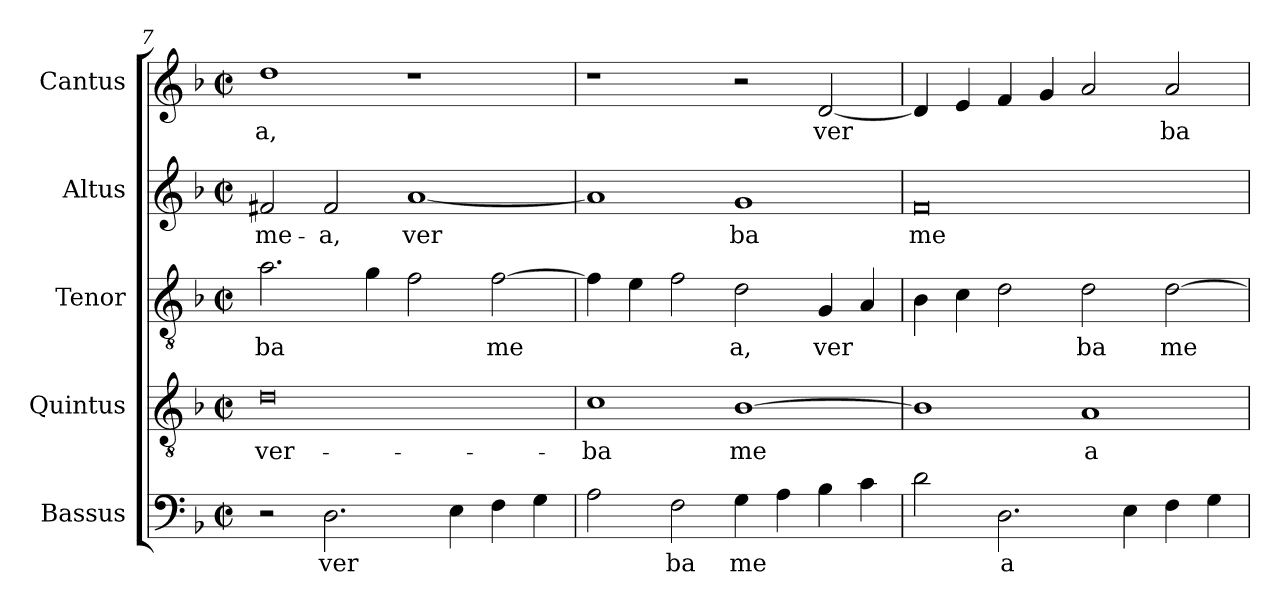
**kern	**text	**kern	**text	**kern	**text	**kern	**text	**kern	**text
*part5	*part5	*part4	*part4	*part3	*part3	*part2	*part2	*part1	*part1
*staff5	*staff5	*staff4	*staff4	*staff3	*staff3	*staff2	*staff2	*staff1	*staff1
*I"Bassus	*	*I"Quintus	*	*I"Tenor	*	*I"Altus	*	*I"Cantus	*
*clefF4	*	*clefGv2	*	*clefGv2	*	*clefG2	*	*clefG2	*
*k[b-]	*	*k[b-]	*	*k[b-]	*	*k[b-]	*	*k[b-]	*
*F:	*	*F:	*	*F:	*	*F:	*	*F:	*
*M2/2	*	*M2/2	*	*M2/2	*	*M2/2	*	*M2/2	*
*met(c|)	*	*met(c|)	*	*met(c|)	*	*met(c|)	*	*met(c|)	*
=7	=7	=7	=7	=7	=7	=7	=7	=7	=7
!	!	!	!LO:LY:b	!	!LO:LY:b	!	!LO:LY:b	!	!LO:LY:b:cj
2r	.	0d	ver-	2.a\	ba	2f#X/	me-	1dd	-a,
!	!LO:LY:b:cj	!	!	!	!	!	!LO:LY:b	!	!
2.D\	ver	.	.	.	.	2f#/	-a,	.	.
!	!	!	!	!	!LO:LY:b	!	!	!	!
.	.	.	.	4g\	.	.	.	.	.
!	!	!	!	!	!LO:LY:b	!	!LO:LY:b	!	!
.	.	.	.	2f\	.	[<1a	ver-	1r	.
!	!LO:LY:b:cj	!	!	!	!	!	!	!	!
4E\	.	.	.	.	.	.	.	.	.
!	!LO:LY:b:cj	!	!	!	!LO:LY:b	!	!	!	!
4F\	.	.	.	[>2f\	me	.	.	.	.
!	!LO:LY:b:cj	!	!	!	!	!	!	!	!
4G\	.	.	.	.	.	.	.	.	.
=8	=8	=8	=8	=8	=8	=8	=8	=8	=8
!	!LO:LY:b:cj	!	!LO:LY:b	!	!LO:LY:b	!	!LO:LY:b	!	!
2A\	.	1c	-ba	4f\]	.	1a]	--	1r	.
!	!	!	!	!	!LO:LY:b	!	!	!	!
.	.	.	.	4e\	.	.	.	.	.
!	!LO:LY:b:cj	!	!	!	!LO:LY:b	!	!	!	!
2F\	ba	.	.	2f\	.	.	.	.	.
!	!LO:LY:b:cj	!	!LO:LY:b	!	!LO:LY:b	!	!LO:LY:b	!	!
4G\	me	[>1B-	me-	2d\	a,	1g	-ba	2r	.
!	!LO:LY:b:cj	!	!	!	!	!	!	!	!
4A\	.	.	.	.	.	.	.	.	.
!	!LO:LY:b:cj	!	!	!	!LO:LY:b	!	!	!	!LO:LY:b:cj
4B-\	.	.	.	4G/	ver	.	.	[<2d/	ver-
!	!LO:LY:b:cj	!	!	!	!LO:LY:b	!	!	!	!
4c\	.	.	.	4A/	.	.	.	.	.
=9	=9	=9	=9	=9	=9	=9	=9	=9	=9
!	!LO:LY:b:cj	!	!LO:LY:b	!	!LO:LY:b	!	!LO:LY:b	!	!LO:LY:b:cj
2d\	.	1B-]	--	4B-\	.	0f	me-	4d/]	--
!	!	!	!	!	!LO:LY:b	!	!	!	!LO:LY:b:cj
.	.	.	.	4c\	.	.	.	4e/	--
!	!LO:LY:b:cj	!	!	!	!LO:LY:b	!	!	!	!LO:LY:b:cj
2.D\	a	.	.	2d\	.	.	.	4f/	--
!	!	!	!	!	!	!	!	!	!LO:LY:b:cj
.	.	.	.	.	.	.	.	4g/	--
!	!	!	!LO:LY:b	!	!LO:LY:b	!	!	!	!LO:LY:b:cj
.	.	1A	-a	2d\	ba	.	.	2a/	--
!	!LO:LY:b:cj	!	!	!	!	!	!	!	!
4E\	.	.	.	.	.	.	.	.	.
!	!LO:LY:b:cj	!	!	!	!LO:LY:b	!	!	!	!LO:LY:b:cj
4F\	.	.	.	[<2d\	me	.	.	2a/	-ba
!	!LO:LY:b:cj	!	!	!	!	!	!	!	!
4G\	.	.	.	.	.	.	.	.	.
=	=	=	=	=	=	=	=	=	=
*-	*-	*-	*-	*-	*-	*-	*-	*-	*-
